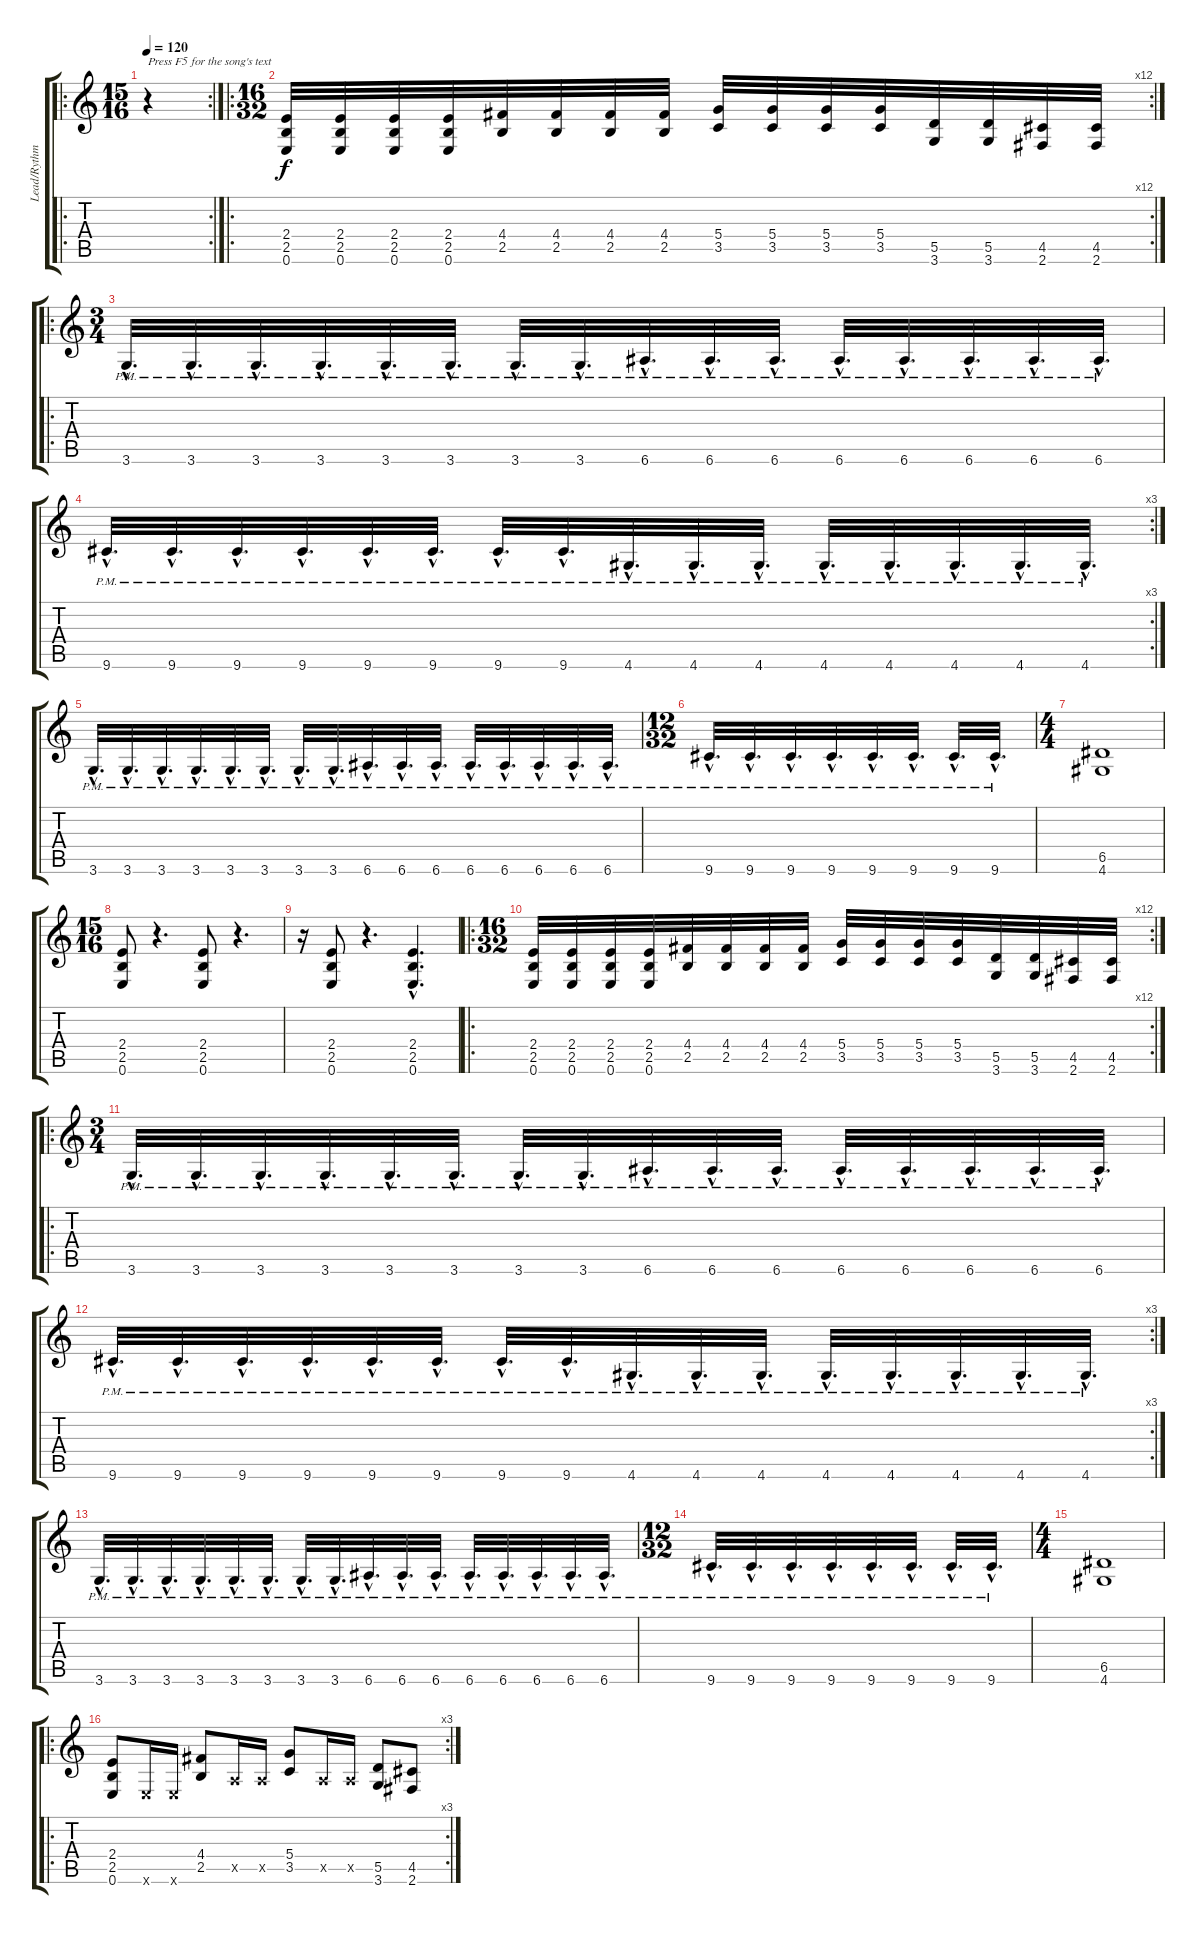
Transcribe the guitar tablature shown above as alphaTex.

\track ("Lead/Rythm Guitar" "Lead/Rythm") {instrument distortionguitar}
\staff {score tabs}
\tuning (E4 B3 G3 D3 A2 E2) {hide}
\ro
\rc 2
\ts (15 16)
\tempo 120
\clef g2
\ks c
r.4{txt "Press F5 for the song's text" dy f instrument distortionguitar} |
\ro
\rc 12
\ts (16 32)
(2.4 2.5 0.6).32 (2.4 2.5 0.6).32 (2.4 2.5 0.6).32 (2.4 2.5 0.6).32 (4.4 2.5).32 (4.4 2.5).32 (4.4 2.5).32 (4.4 2.5).32 (5.4 3.5).32 (5.4 3.5).32 (5.4 3.5).32 (5.4 3.5).32 (5.5 3.6).32 (5.5 3.6).32 (4.5 2.6).32 (4.5 2.6).32 |
\ro
\ts (3 4)
3.6{hac pm}.32{d} 3.6{hac pm}.32{d} 3.6{hac pm}.32{d} 3.6{hac pm}.32{d} 3.6{hac pm}.32{d} 3.6{hac pm}.32{d} 3.6{hac pm}.32{d} 3.6{hac pm}.32{d} 6.6{hac pm}.32{d} 6.6{hac pm}.32{d} 6.6{hac pm}.32{d} 6.6{hac pm}.32{d} 6.6{hac pm}.32{d} 6.6{hac pm}.32{d} 6.6{hac pm}.32{d} 6.6{hac pm}.32{d} |
\rc 3
9.6{hac pm}.32{d} 9.6{hac pm}.32{d} 9.6{hac pm}.32{d} 9.6{hac pm}.32{d} 9.6{hac pm}.32{d} 9.6{hac pm}.32{d} 9.6{hac pm}.32{d} 9.6{hac pm}.32{d} 4.6{hac pm}.32{d} 4.6{hac pm}.32{d} 4.6{hac pm}.32{d} 4.6{hac pm}.32{d} 4.6{hac pm}.32{d} 4.6{hac pm}.32{d} 4.6{hac pm}.32{d} 4.6{hac pm}.32{d} |
3.6{hac pm}.32{d} 3.6{hac pm}.32{d} 3.6{hac pm}.32{d} 3.6{hac pm}.32{d} 3.6{hac pm}.32{d} 3.6{hac pm}.32{d} 3.6{hac pm}.32{d} 3.6{hac pm}.32{d} 6.6{hac pm}.32{d} 6.6{hac pm}.32{d} 6.6{hac pm}.32{d} 6.6{hac pm}.32{d} 6.6{hac pm}.32{d} 6.6{hac pm}.32{d} 6.6{hac pm}.32{d} 6.6{hac pm}.32{d} |
\ts (12 32)
9.6{hac pm}.32{d} 9.6{hac pm}.32{d} 9.6{hac pm}.32{d} 9.6{hac pm}.32{d} 9.6{hac pm}.32{d} 9.6{hac pm}.32{d} 9.6{hac pm}.32{d} 9.6{hac pm}.32{d} |
\ts (4 4)
(6.5 4.6).1 |
\ts (15 16)
(2.4 2.5 0.6).8 r.4{d} (2.4 2.5 0.6).8 r.4{d} |
r.16 (2.4 2.5 0.6).8 r.4{d} (2.4{hac} 2.5{hac} 0.6{hac}).4{d} |
\ro
\rc 12
\ts (16 32)
(2.4 2.5 0.6).32 (2.4 2.5 0.6).32 (2.4 2.5 0.6).32 (2.4 2.5 0.6).32 (4.4 2.5).32 (4.4 2.5).32 (4.4 2.5).32 (4.4 2.5).32 (5.4 3.5).32 (5.4 3.5).32 (5.4 3.5).32 (5.4 3.5).32 (5.5 3.6).32 (5.5 3.6).32 (4.5 2.6).32 (4.5 2.6).32 |
\ro
\ts (3 4)
3.6{hac pm}.32{d} 3.6{hac pm}.32{d} 3.6{hac pm}.32{d} 3.6{hac pm}.32{d} 3.6{hac pm}.32{d} 3.6{hac pm}.32{d} 3.6{hac pm}.32{d} 3.6{hac pm}.32{d} 6.6{hac pm}.32{d} 6.6{hac pm}.32{d} 6.6{hac pm}.32{d} 6.6{hac pm}.32{d} 6.6{hac pm}.32{d} 6.6{hac pm}.32{d} 6.6{hac pm}.32{d} 6.6{hac pm}.32{d} |
\rc 3
9.6{hac pm}.32{d} 9.6{hac pm}.32{d} 9.6{hac pm}.32{d} 9.6{hac pm}.32{d} 9.6{hac pm}.32{d} 9.6{hac pm}.32{d} 9.6{hac pm}.32{d} 9.6{hac pm}.32{d} 4.6{hac pm}.32{d} 4.6{hac pm}.32{d} 4.6{hac pm}.32{d} 4.6{hac pm}.32{d} 4.6{hac pm}.32{d} 4.6{hac pm}.32{d} 4.6{hac pm}.32{d} 4.6{hac pm}.32{d} |
3.6{hac pm}.32{d} 3.6{hac pm}.32{d} 3.6{hac pm}.32{d} 3.6{hac pm}.32{d} 3.6{hac pm}.32{d} 3.6{hac pm}.32{d} 3.6{hac pm}.32{d} 3.6{hac pm}.32{d} 6.6{hac pm}.32{d} 6.6{hac pm}.32{d} 6.6{hac pm}.32{d} 6.6{hac pm}.32{d} 6.6{hac pm}.32{d} 6.6{hac pm}.32{d} 6.6{hac pm}.32{d} 6.6{hac pm}.32{d} |
\ts (12 32)
9.6{hac pm}.32{d} 9.6{hac pm}.32{d} 9.6{hac pm}.32{d} 9.6{hac pm}.32{d} 9.6{hac pm}.32{d} 9.6{hac pm}.32{d} 9.6{hac pm}.32{d} 9.6{hac pm}.32{d} |
\ts (4 4)
(6.5 4.6).1 |
\ro
\rc 3
(2.4 2.5 0.6).8 0.6{x}.16 0.6{x}.16 (4.4 2.5).8 0.5{x}.16 0.5{x}.16 (5.4 3.5).8 0.5{x}.16 0.5{x}.16 (5.5 3.6).8 (4.5 2.6).8
